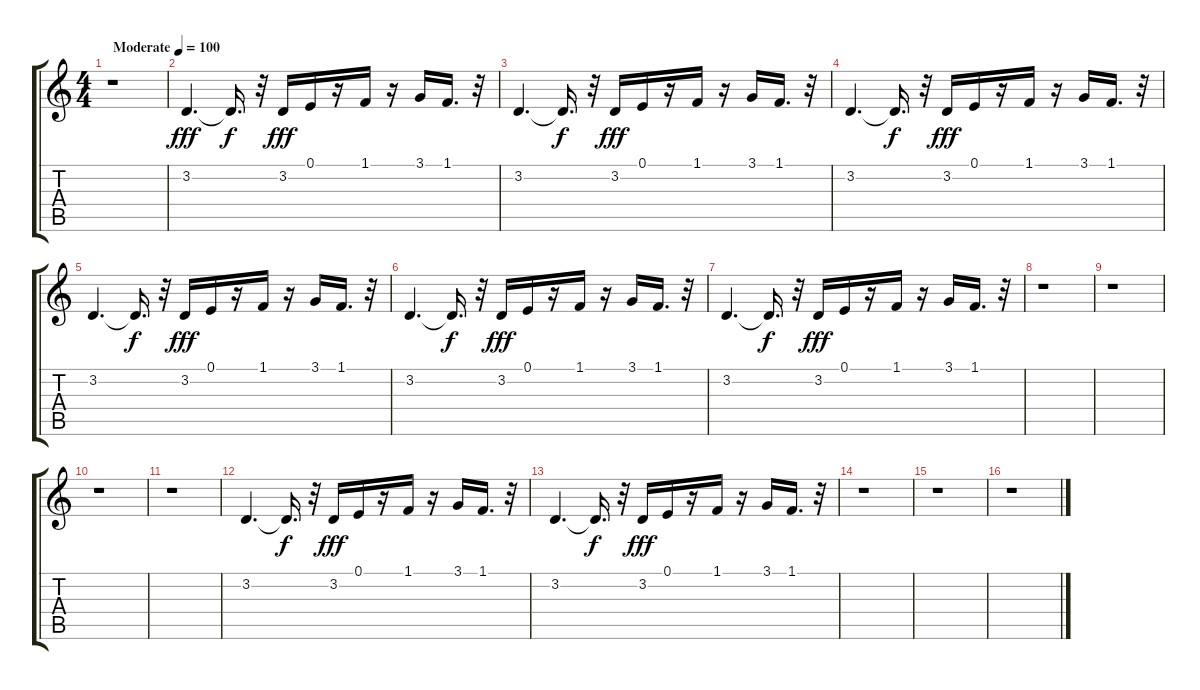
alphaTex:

\track "" {instrument altosax}
\staff {score tabs}
\tuning (E4 B3 G3 D3 A2 E2) {hide}
\ts (4 4)
\tempo (100 "Moderate")
\clef g2
\ks c
r.1{dy fff instrument altosax} |
3.2.4{d} 3.2{t}.16{d dy f} r.32 3.2.16{dy fff} 0.1.16 r.16 1.1.16 r.16 3.1.16 1.1.16{d} r.32 |
3.2.4{d} 3.2{t}.16{d dy f} r.32 3.2.16{dy fff} 0.1.16 r.16 1.1.16 r.16 3.1.16 1.1.16{d} r.32 |
3.2.4{d} 3.2{t}.16{d dy f} r.32 3.2.16{dy fff} 0.1.16 r.16 1.1.16 r.16 3.1.16 1.1.16{d} r.32 |
3.2.4{d} 3.2{t}.16{d dy f} r.32 3.2.16{dy fff} 0.1.16 r.16 1.1.16 r.16 3.1.16 1.1.16{d} r.32 |
3.2.4{d} 3.2{t}.16{d dy f} r.32 3.2.16{dy fff} 0.1.16 r.16 1.1.16 r.16 3.1.16 1.1.16{d} r.32 |
3.2.4{d} 3.2{t}.16{d dy f} r.32 3.2.16{dy fff} 0.1.16 r.16 1.1.16 r.16 3.1.16 1.1.16{d} r.32 |
r.1 |
r.1 |
r.1 |
r.1 |
3.2.4{d} 3.2{t}.16{d dy f} r.32 3.2.16{dy fff} 0.1.16 r.16 1.1.16 r.16 3.1.16 1.1.16{d} r.32 |
3.2.4{d} 3.2{t}.16{d dy f} r.32 3.2.16{dy fff} 0.1.16 r.16 1.1.16 r.16 3.1.16 1.1.16{d} r.32 |
r.1 |
r.1 |
r.1
